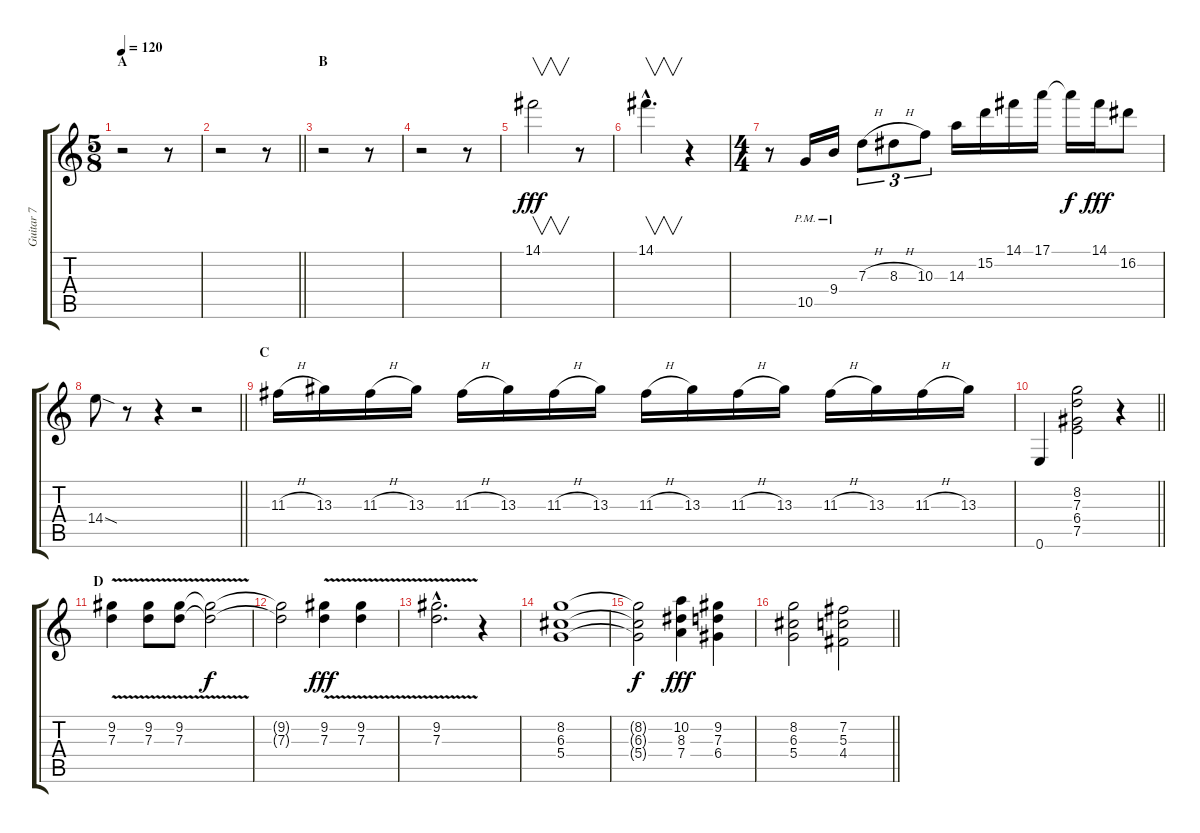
\track ("Guitar 7" "Guitar 7") {instrument distortionguitar}
\staff {score tabs}
\tuning (E4 B3 G3 D3 A2 E2) {hide}
\ts (5 8)
\section ("" "A")
\tempo 120
\tempo 150
\tempo 120
\clef g2
\ks c
r.2{dy fff instrument distortionguitar} r.8 |
\barLineRight lightlight
r.2 r.8 |
\section ("" "B")
r.2 r.8 |
r.2 r.8 |
14.1.2{v} r.8 |
14.1{hac}.4{v d} r.4 |
\ts (4 4)
r.8 10.5{pm}.16 9.4{pm}.16 7.3{h}.8{tu (3 2)} 8.3{h}.8{tu (3 2)} 10.3.8{tu (3 2)} 14.3.16 15.2.16 14.1.16 17.1.16 17.1{t}.16{dy f} 14.1.16{dy fff} 16.2.8 |
\barLineRight lightlight
14.4{sod}.8 r.8 r.4 r.2 |
\section ("" "C")
11.3{h}.16 13.3.16 11.3{h}.16 13.3.16 11.3{h}.16 13.3.16 11.3{h}.16 13.3.16 11.3{h}.16 13.3.16 11.3{h}.16 13.3.16 11.3{h}.16 13.3.16 11.3{h}.16 13.3.16 |
\barLineRight lightlight
0.6.4 (8.2 7.3 6.4 7.5).2 r.4 |
\section ("" "D")
(9.2{v} 7.3{v}).4 (9.2{v} 7.3{v}).8 (9.2{v} 7.3{v}).8 (9.2{t} 7.3{t}).2{dy f} |
(9.2{t} 7.3{t}).2 (9.2{v} 7.3{v}).4{dy fff} (9.2{v} 7.3{v}).4 |
(9.2{v hac} 7.3{v hac}).2{d} r.4 |
(8.2 6.3 5.4).1 |
(8.2{t} 6.3{t} 5.4{t}).2{dy f} (10.2 8.3 7.4).4{dy fff} (9.2 7.3 6.4).4 |
\barLineRight lightlight
(8.2 6.3 5.4).2 (7.2 5.3 4.4).2
